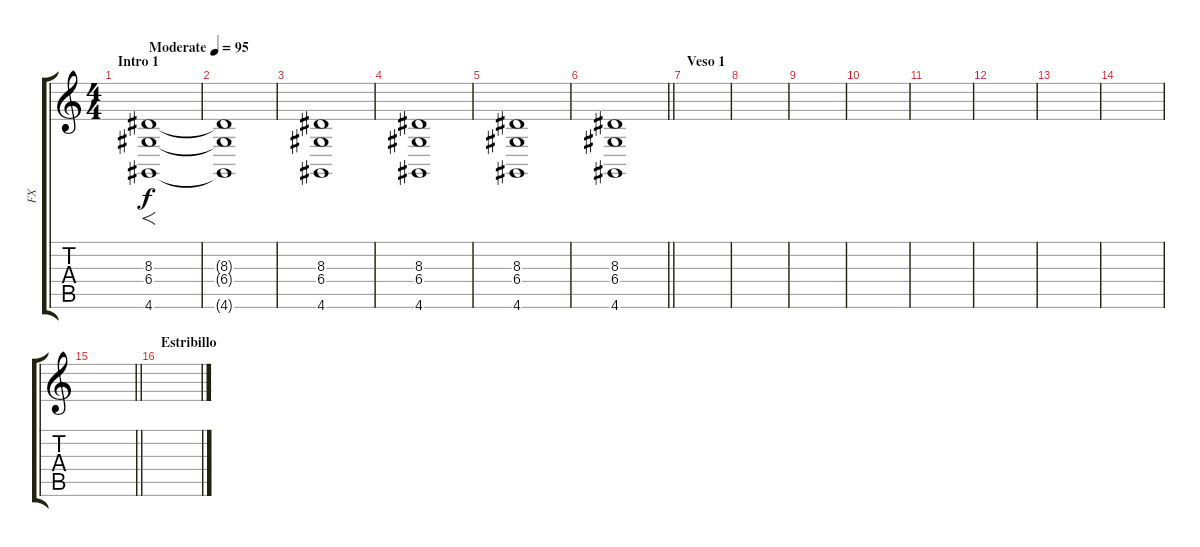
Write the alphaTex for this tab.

\track ("FX" "FX") {instrument choiraahs}
\staff {score tabs}
\tuning (E4 B3 G3 D3 A2 E2) {hide}
\ts (4 4)
\section ("" "Intro 1")
\tempo (95 "Moderate")
\clef g2
\ks c
(8.3 6.4 4.6).1{f dy f instrument choiraahs} |
(8.3{t} 6.4{t} 4.6{t}).1 |
(8.3 6.4 4.6).1 |
(8.3 6.4 4.6).1 |
(8.3 6.4 4.6).1 |
\barLineRight lightlight
(8.3 6.4 4.6).1 |
\section ("" "Veso 1")
|
|
|
|
|
|
|
|
\barLineRight lightlight
|
\section ("" "Estribillo")
